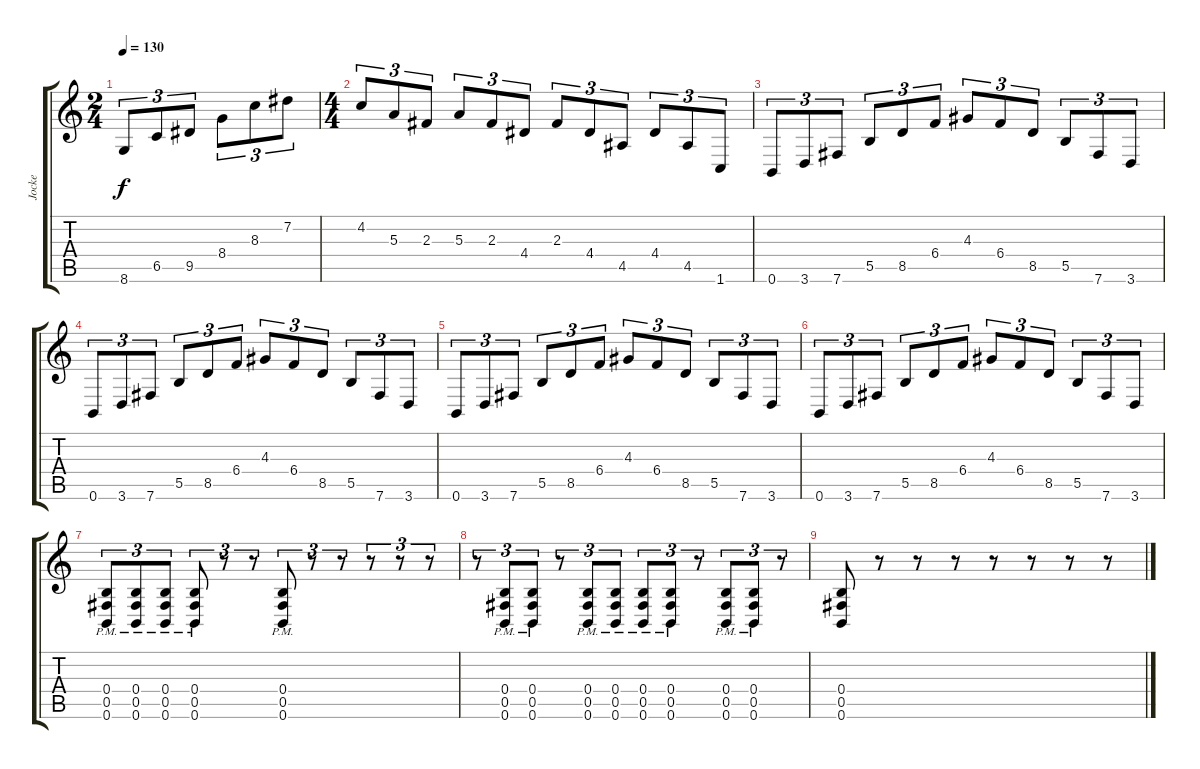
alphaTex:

\track ("Jocke" "Jocke") {instrument distortionguitar}
\staff {score tabs}
\tuning (Db4 Ab3 E3 B2 Gb2 B1) {hide}
\ts (2 4)
\tempo 130
\clef g2
\ks c
8.6.8{tu (3 2) dy f} 6.5.8{tu (3 2)} 9.5.8{tu (3 2)} 8.4.8{tu (3 2)} 8.3.8{tu (3 2)} 7.2.8{tu (3 2)} |
\ts (4 4)
4.2.8{tu (3 2)} 5.3.8{tu (3 2)} 2.3.8{tu (3 2)} 5.3.8{tu (3 2)} 2.3.8{tu (3 2)} 4.4.8{tu (3 2)} 2.3.8{tu (3 2)} 4.4.8{tu (3 2)} 4.5.8{tu (3 2)} 4.4.8{tu (3 2)} 4.5.8{tu (3 2)} 1.6.8{tu (3 2)} |
0.6.8{tu (3 2)} 3.6.8{tu (3 2)} 7.6.8{tu (3 2)} 5.5.8{tu (3 2)} 8.5.8{tu (3 2)} 6.4.8{tu (3 2)} 4.3.8{tu (3 2)} 6.4.8{tu (3 2)} 8.5.8{tu (3 2)} 5.5.8{tu (3 2)} 7.6.8{tu (3 2)} 3.6.8{tu (3 2)} |
0.6.8{tu (3 2)} 3.6.8{tu (3 2)} 7.6.8{tu (3 2)} 5.5.8{tu (3 2)} 8.5.8{tu (3 2)} 6.4.8{tu (3 2)} 4.3.8{tu (3 2)} 6.4.8{tu (3 2)} 8.5.8{tu (3 2)} 5.5.8{tu (3 2)} 7.6.8{tu (3 2)} 3.6.8{tu (3 2)} |
0.6.8{tu (3 2)} 3.6.8{tu (3 2)} 7.6.8{tu (3 2)} 5.5.8{tu (3 2)} 8.5.8{tu (3 2)} 6.4.8{tu (3 2)} 4.3.8{tu (3 2)} 6.4.8{tu (3 2)} 8.5.8{tu (3 2)} 5.5.8{tu (3 2)} 7.6.8{tu (3 2)} 3.6.8{tu (3 2)} |
0.6.8{tu (3 2)} 3.6.8{tu (3 2)} 7.6.8{tu (3 2)} 5.5.8{tu (3 2)} 8.5.8{tu (3 2)} 6.4.8{tu (3 2)} 4.3.8{tu (3 2)} 6.4.8{tu (3 2)} 8.5.8{tu (3 2)} 5.5.8{tu (3 2)} 7.6.8{tu (3 2)} 3.6.8{tu (3 2)} |
(0.4{pm} 0.5{pm} 0.6{pm}).8{tu (3 2)} (0.4{pm} 0.5{pm} 0.6{pm}).8{tu (3 2)} (0.4{pm} 0.5{pm} 0.6{pm}).8{tu (3 2)} (0.4{pm} 0.5{pm} 0.6{pm}).8{tu (3 2)} r.8{tu (3 2)} r.8{tu (3 2)} (0.4{pm} 0.5{pm} 0.6{pm}).8{tu (3 2)} r.8{tu (3 2)} r.8{tu (3 2)} r.8{tu (3 2)} r.8{tu (3 2)} r.8{tu (3 2)} |
r.8{tu (3 2)} (0.4{pm} 0.5{pm} 0.6{pm}).8{tu (3 2)} (0.4{pm} 0.5{pm} 0.6{pm}).8{tu (3 2)} r.8{tu (3 2)} (0.4{pm} 0.5{pm} 0.6{pm}).8{tu (3 2)} (0.4{pm} 0.5{pm} 0.6{pm}).8{tu (3 2)} (0.4{pm} 0.5{pm} 0.6{pm}).8{tu (3 2)} (0.4{pm} 0.5{pm} 0.6{pm}).8{tu (3 2)} r.8{tu (3 2)} (0.4{pm} 0.5{pm} 0.6{pm}).8{tu (3 2)} (0.4{pm} 0.5{pm} 0.6{pm}).8{tu (3 2)} r.8{tu (3 2)} |
(0.4 0.5 0.6).8 r.8 r.8 r.8 r.8 r.8 r.8 r.8
